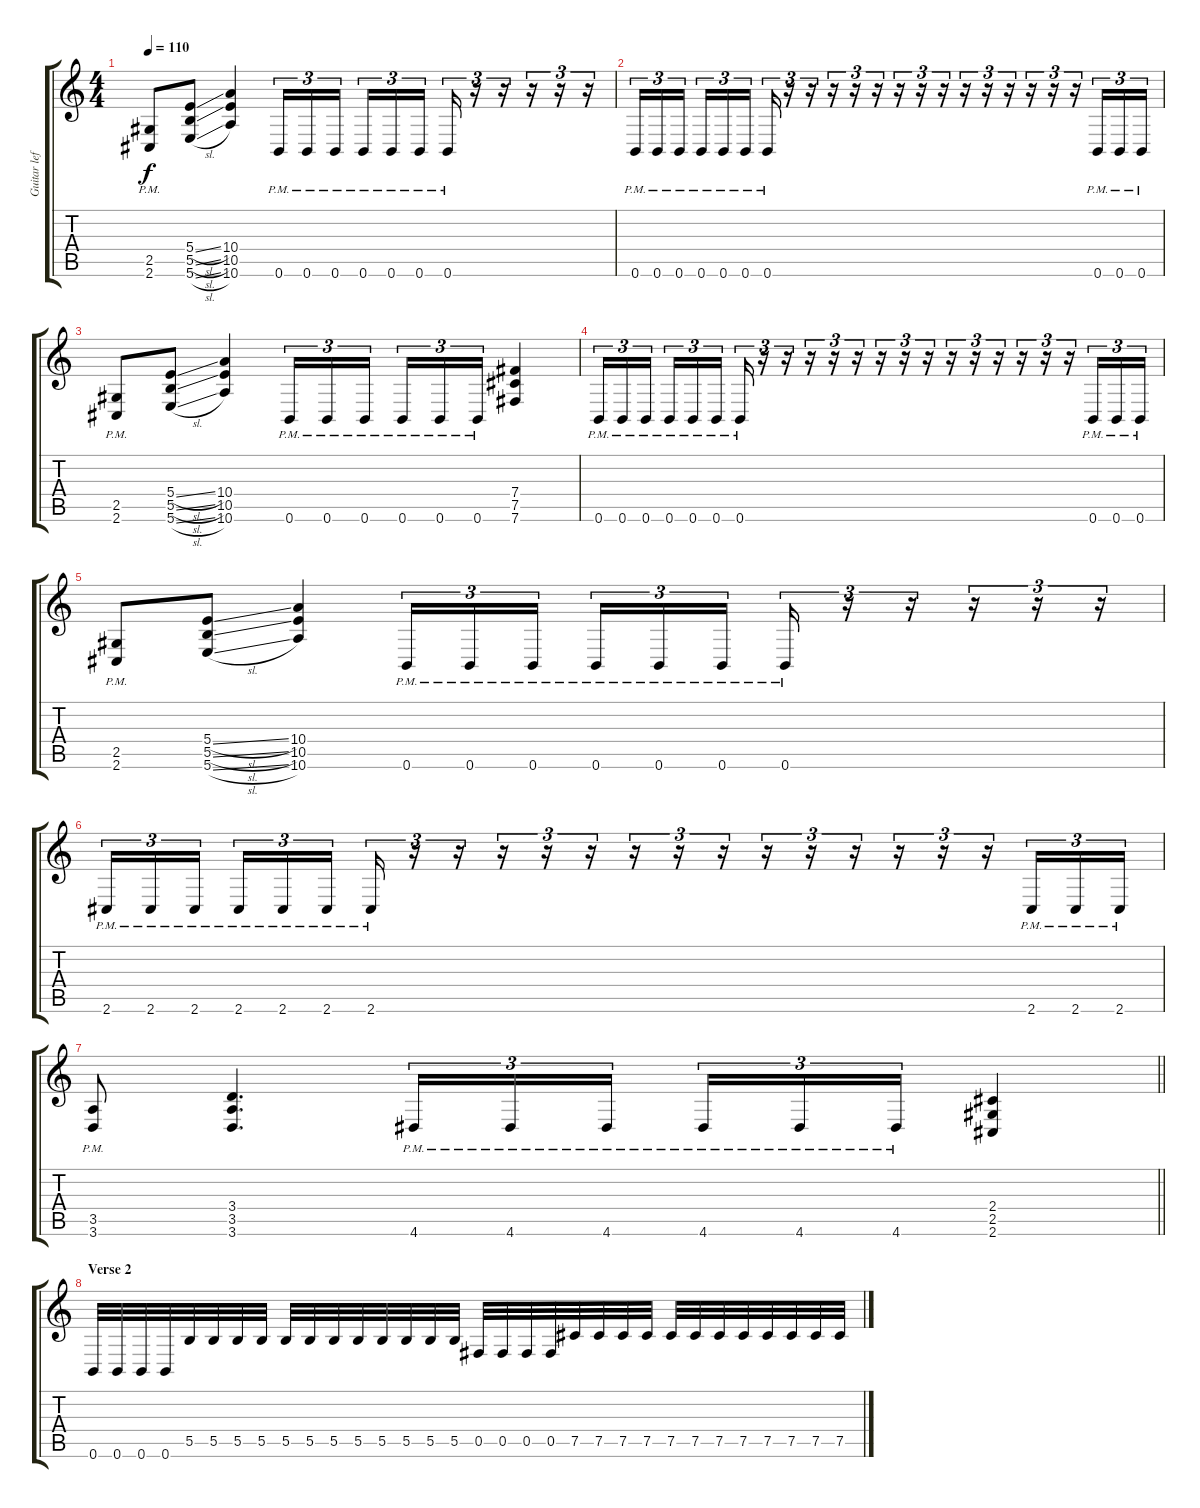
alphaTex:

\track ("Guitar left" "Guitar lef") {instrument distortionguitar}
\staff {score tabs}
\tuning (Db4 Ab3 E3 B2 Gb2 B1) {hide}
\ts (4 4)
\tempo 110
\clef g2
\ks c
(2.5{pm} 2.6{pm}).8{dy f} (5.4{sl} 5.5{sl} 5.6{sl}).8 (10.4 10.5 10.6).4 0.6{pm}.16{tu (3 2)} 0.6{pm}.16{tu (3 2)} 0.6{pm}.16{tu (3 2) beam splitsecondary} 0.6{pm}.16{tu (3 2)} 0.6{pm}.16{tu (3 2)} 0.6{pm}.16{tu (3 2)} 0.6{pm}.16{tu (3 2)} r.16{tu (3 2)} r.16{tu (3 2)} r.16{tu (3 2)} r.16{tu (3 2)} r.16{tu (3 2)} |
0.6{pm}.16{tu (3 2)} 0.6{pm}.16{tu (3 2)} 0.6{pm}.16{tu (3 2) beam splitsecondary} 0.6{pm}.16{tu (3 2)} 0.6{pm}.16{tu (3 2)} 0.6{pm}.16{tu (3 2)} 0.6{pm}.16{tu (3 2)} r.16{tu (3 2)} r.16{tu (3 2)} r.16{tu (3 2)} r.16{tu (3 2)} r.16{tu (3 2)} r.16{tu (3 2)} r.16{tu (3 2)} r.16{tu (3 2)} r.16{tu (3 2)} r.16{tu (3 2)} r.16{tu (3 2)} r.16{tu (3 2)} r.16{tu (3 2)} r.16{tu (3 2)} 0.6{pm}.16{tu (3 2)} 0.6{pm}.16{tu (3 2)} 0.6{pm}.16{tu (3 2)} |
(2.5{pm} 2.6{pm}).8 (5.4{sl} 5.5{sl} 5.6{sl}).8 (10.4 10.5 10.6).4 0.6{pm}.16{tu (3 2)} 0.6{pm}.16{tu (3 2)} 0.6{pm}.16{tu (3 2) beam splitsecondary} 0.6{pm}.16{tu (3 2)} 0.6{pm}.16{tu (3 2)} 0.6{pm}.16{tu (3 2)} (7.4 7.5 7.6).4 |
0.6{pm}.16{tu (3 2)} 0.6{pm}.16{tu (3 2)} 0.6{pm}.16{tu (3 2) beam splitsecondary} 0.6{pm}.16{tu (3 2)} 0.6{pm}.16{tu (3 2)} 0.6{pm}.16{tu (3 2)} 0.6{pm}.16{tu (3 2)} r.16{tu (3 2)} r.16{tu (3 2)} r.16{tu (3 2)} r.16{tu (3 2)} r.16{tu (3 2)} r.16{tu (3 2)} r.16{tu (3 2)} r.16{tu (3 2)} r.16{tu (3 2)} r.16{tu (3 2)} r.16{tu (3 2)} r.16{tu (3 2)} r.16{tu (3 2)} r.16{tu (3 2)} 0.6{pm}.16{tu (3 2)} 0.6{pm}.16{tu (3 2)} 0.6{pm}.16{tu (3 2)} |
(2.5{pm} 2.6{pm}).8 (5.4{sl} 5.5{sl} 5.6{sl}).8 (10.4 10.5 10.6).4 0.6{pm}.16{tu (3 2)} 0.6{pm}.16{tu (3 2)} 0.6{pm}.16{tu (3 2) beam splitsecondary} 0.6{pm}.16{tu (3 2)} 0.6{pm}.16{tu (3 2)} 0.6{pm}.16{tu (3 2)} 0.6{pm}.16{tu (3 2)} r.16{tu (3 2)} r.16{tu (3 2)} r.16{tu (3 2)} r.16{tu (3 2)} r.16{tu (3 2)} |
2.6{pm}.16{tu (3 2)} 2.6{pm}.16{tu (3 2)} 2.6{pm}.16{tu (3 2) beam splitsecondary} 2.6{pm}.16{tu (3 2)} 2.6{pm}.16{tu (3 2)} 2.6{pm}.16{tu (3 2)} 2.6{pm}.16{tu (3 2)} r.16{tu (3 2)} r.16{tu (3 2)} r.16{tu (3 2)} r.16{tu (3 2)} r.16{tu (3 2)} r.16{tu (3 2)} r.16{tu (3 2)} r.16{tu (3 2)} r.16{tu (3 2)} r.16{tu (3 2)} r.16{tu (3 2)} r.16{tu (3 2)} r.16{tu (3 2)} r.16{tu (3 2)} 2.6{pm}.16{tu (3 2)} 2.6{pm}.16{tu (3 2)} 2.6{pm}.16{tu (3 2)} |
\barLineRight lightlight
(3.5{pm} 3.6{pm}).8 (3.4 3.5 3.6).4{d} 4.6{pm}.16{tu (3 2)} 4.6{pm}.16{tu (3 2)} 4.6{pm}.16{tu (3 2) beam splitsecondary} 4.6{pm}.16{tu (3 2)} 4.6{pm}.16{tu (3 2)} 4.6{pm}.16{tu (3 2)} (2.4 2.5 2.6).4 |
\section ("" "Verse 2")
0.6.32 0.6.32 0.6.32 0.6.32 5.5.32 5.5.32 5.5.32 5.5.32 5.5.32 5.5.32 5.5.32 5.5.32 5.5.32 5.5.32 5.5.32 5.5.32 0.5.32 0.5.32 0.5.32 0.5.32 7.5.32 7.5.32 7.5.32 7.5.32 7.5.32 7.5.32 7.5.32 7.5.32 7.5.32 7.5.32 7.5.32 7.5.32
